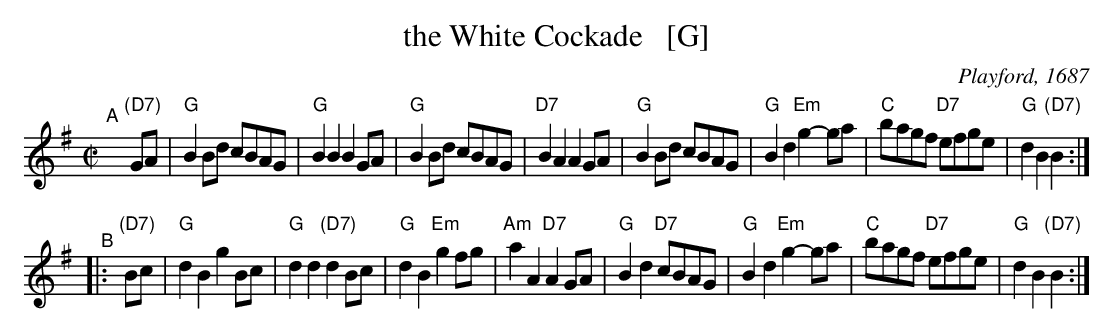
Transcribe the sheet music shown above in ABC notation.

X:1
T: the White Cockade   [G]
O: Playford, 1687
M: C|
L: 1/8
K: G
"^A"[|] "(D7)"GA \
| "G"B2Bd cBAG | "G"B2B2 B2GA | "G"B2Bd cBAG | "D7"B2A2 A2GA \
| "G"B2Bd cBAG | "G"B2d2 "Em"g2-ga | "C"bagf "D7"efge | "G"d2B2 "(D7)"B2 :|
"^B"|: "(D7)"Bc \
| "G"d2B2 g2Bc | "G"d2d2 "(D7)"d2Bc | "G"d2B2 "Em"g2fg | "Am"a2A2 "D7"A2GA \
| "G"B2d2 "D7"cBAG | "G"B2d2 "Em"g2-ga | "C"bagf "D7"efge | "G"d2B2 "(D7)"B2 :|
